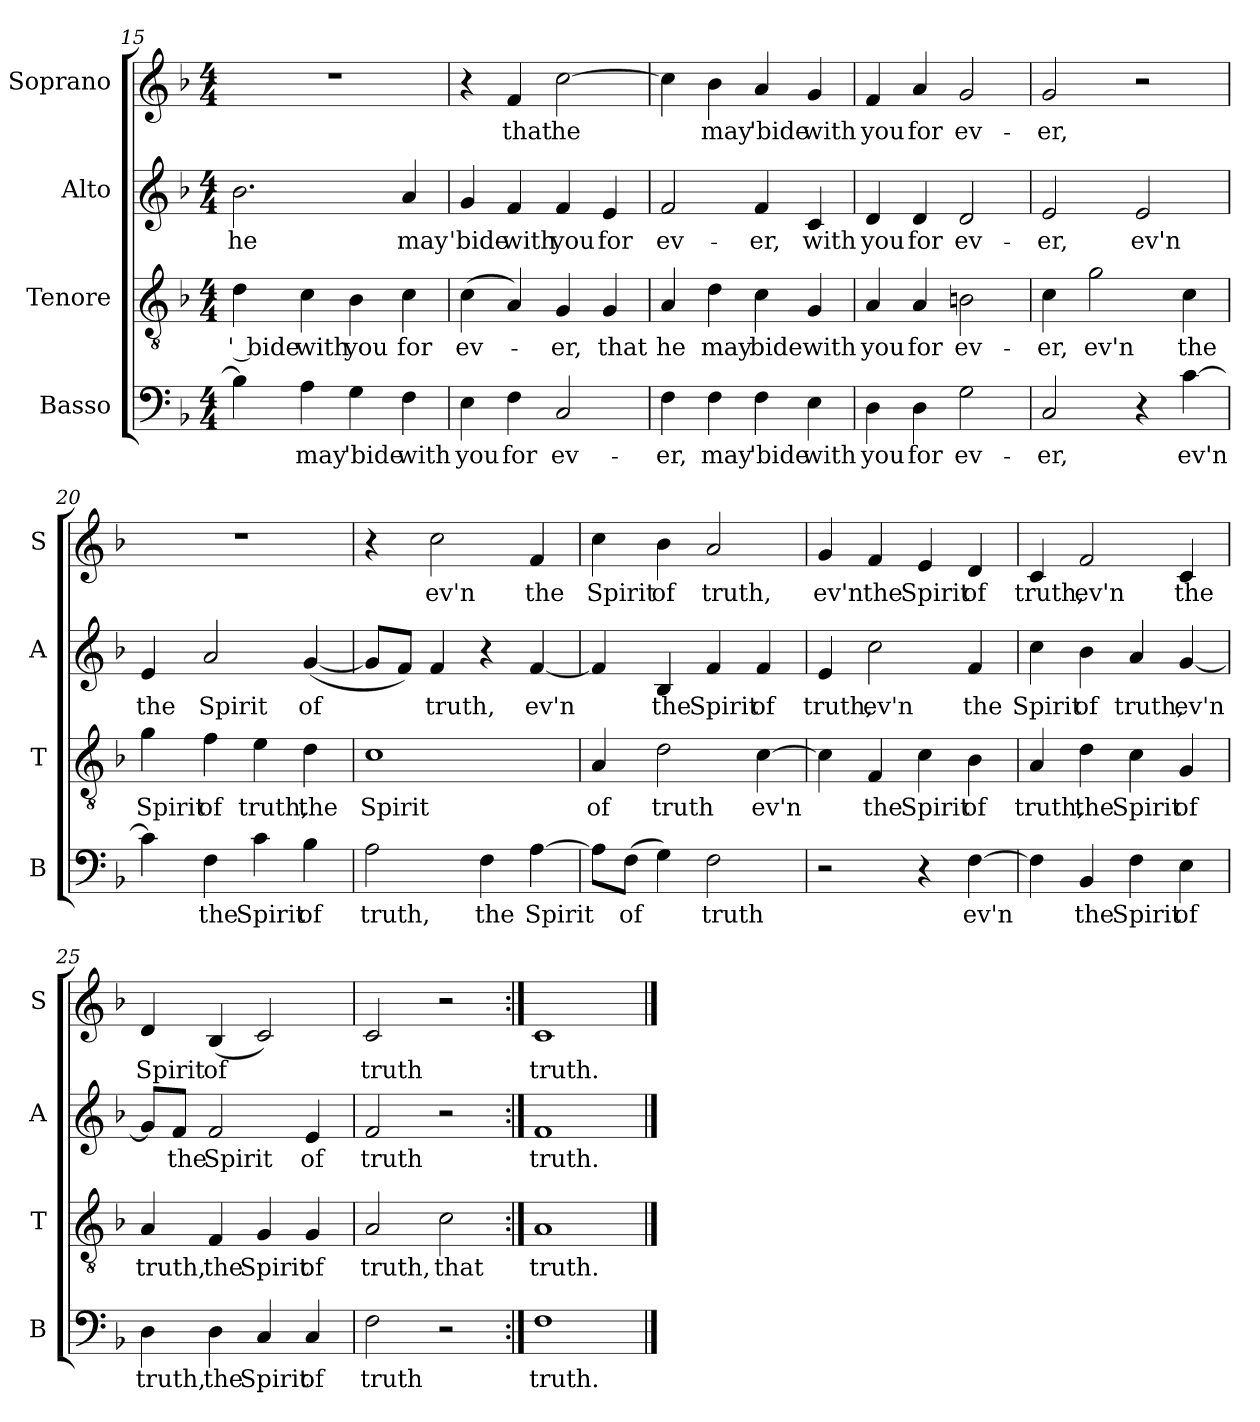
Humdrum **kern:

**kern	**text	**kern	**text	**kern	**text	**kern	**text
*part4	*part4	*part3	*part3	*part2	*part2	*part1	*part1
*staff4	*staff4	*staff3	*staff3	*staff2	*staff2	*staff1	*staff1
*I"Basso	*	*I"Tenore	*	*I"Alto	*	*I"Soprano	*
*I'B	*	*I'T	*	*I'A	*	*I'S	*
*clefF4	*	*clefGv2	*	*clefG2	*	*clefG2	*
*k[b-]	*	*k[b-]	*	*k[b-]	*	*k[b-]	*
*M4/4	*	*M4/4	*	*M4/4	*	*M4/4	*
=15	=15	=15	=15	=15	=15	=15	=15
!	!	!	!LO:LY:b	!	!LO:LY:b	!	!
4B-\]	.	4d\	' bide	2.b-\	he	1r	.
!	!LO:LY:b	!	!LO:LY:b	!	!	!	!
4A\	may	4c\	with	.	.	.	.
!	!LO:LY:b	!	!LO:LY:b	!	!	!	!
4G\	'bide	4B-\	you	.	.	.	.
!	!LO:LY:b	!	!LO:LY:b	!	!LO:LY:b	!	!
4F\	with	4c\	for	4a/	may	.	.
=16	=16	=16	=16	=16	=16	=16	=16
!	!LO:LY:b	!	!LO:LY:b	!	!LO:LY:b	!	!
4E\	you	(4c\	ev-	4g/	'bide	4r	.
!	!LO:LY:b	!	!	!	!LO:LY:b	!	!LO:LY:b
4F\	for	4A/)	.	4f/	with	4f/	that
!	!LO:LY:b	!	!LO:LY:b	!	!LO:LY:b	!	!LO:LY:b
2C/	ev-	4G/	-er,	4f/	you	[2cc\	he
!	!	!	!LO:LY:b	!	!LO:LY:b	!	!
.	.	4G/	that	4e/	for	.	.
=17	=17	=17	=17	=17	=17	=17	=17
!	!LO:LY:b	!	!LO:LY:b	!	!LO:LY:b	!	!
4F\	-er,	4A/	he	2f/	ev-	4cc\]	.
!	!LO:LY:b	!	!LO:LY:b	!	!	!	!LO:LY:b
4F\	may	4d\	may	.	.	4b-\	may
!	!LO:LY:b	!	!LO:LY:b	!	!LO:LY:b	!	!LO:LY:b
4F\	'bide	4c\	bide	4f/	-er,	4a/	'bide
!	!LO:LY:b	!	!LO:LY:b	!	!LO:LY:b	!	!LO:LY:b
4E\	with	4G/	with	4c/	with	4g/	with
=18	=18	=18	=18	=18	=18	=18	=18
!	!LO:LY:b	!	!LO:LY:b	!	!LO:LY:b	!	!LO:LY:b
4D\	you	4A/	you	4d/	you	4f/	you
!	!LO:LY:b	!	!LO:LY:b	!	!LO:LY:b	!	!LO:LY:b
4D\	for	4A/	for	4d/	for	4a/	for
!	!LO:LY:b	!	!LO:LY:b	!	!LO:LY:b	!	!LO:LY:b
2G\	ev-	2Bn\	ev-	2d/	ev-	2g/	ev-
!!LO:PB:g=z
=19	=19	=19	=19	=19	=19	=19	=19
!	!LO:LY:b	!	!LO:LY:b	!	!LO:LY:b	!	!LO:LY:b
2C/	-er,	4c\	-er,	2e/	-er,	2g/	-er,
!	!	!	!LO:LY:b	!	!	!	!
.	.	2g\	ev'n	.	.	.	.
!	!	!	!	!	!LO:LY:b	!	!
4r	.	.	.	2e/	ev'n	2r	.
!	!LO:LY:b	!	!LO:LY:b	!	!	!	!
[4c\	ev'n	4c\	the	.	.	.	.
=20	=20	=20	=20	=20	=20	=20	=20
!	!	!	!LO:LY:b	!	!LO:LY:b	!	!
4c\]	.	4g\	Spirit	4e/	the	1r	.
!	!LO:LY:b	!	!LO:LY:b	!	!LO:LY:b	!	!
4F\	the	4f\	of	2a/	Spirit	.	.
!	!LO:LY:b	!	!LO:LY:b	!	!	!	!
4c\	Spirit	4e\	truth,	.	.	.	.
!	!LO:LY:b	!	!LO:LY:b	!	!LO:LY:b	!	!
4B-\	of	4d\	the	([4g/	of	.	.
=21	=21	=21	=21	=21	=21	=21	=21
!	!LO:LY:b	!	!LO:LY:b	!	!	!	!
2A\	truth,	1c	Spirit	8g/L]	.	4r	.
.	.	.	.	8f/J)	.	.	.
!	!	!	!	!	!LO:LY:b	!	!LO:LY:b
.	.	.	.	4f/	truth,	2cc\	ev'n
!	!LO:LY:b	!	!	!	!	!	!
4F\	the	.	.	4r	.	.	.
!	!LO:LY:b	!	!	!	!LO:LY:b	!	!LO:LY:b
[4A\	Spirit	.	.	[4f/	ev'n	4f/	the
=22	=22	=22	=22	=22	=22	=22	=22
!	!	!	!LO:LY:b	!	!	!	!LO:LY:b
8A\L]	.	4A/	of	4f/]	.	4cc\	Spirit
!	!LO:LY:b	!	!	!	!	!	!
(8F\J	of	.	.	.	.	.	.
!	!	!	!LO:LY:b	!	!LO:LY:b	!	!LO:LY:b
4G\)	.	2d\	truth	4B-/	the	4b-\	of
!	!LO:LY:b	!	!	!	!LO:LY:b	!	!LO:LY:b
2F\	truth	.	.	4f/	Spirit	2a/	truth,
!	!	!	!LO:LY:b	!	!LO:LY:b	!	!
.	.	[4c\	ev'n	4f/	of	.	.
=23	=23	=23	=23	=23	=23	=23	=23
!	!	!	!	!	!LO:LY:b	!	!LO:LY:b
2r	.	4c\]	.	4e/	truth,	4g/	ev'n
!	!	!	!LO:LY:b	!	!LO:LY:b	!	!LO:LY:b
.	.	4F/	the	2cc\	ev'n	4f/	the
!	!	!	!LO:LY:b	!	!	!	!LO:LY:b
4r	.	4c\	Spirit	.	.	4e/	Spirit
!	!LO:LY:b	!	!LO:LY:b	!	!LO:LY:b	!	!LO:LY:b
[4F\	ev'n	4B-\	of	4f/	the	4d/	of
!!LO:LB:g=z
=24	=24	=24	=24	=24	=24	=24	=24
!	!	!	!LO:LY:b	!	!LO:LY:b	!	!LO:LY:b
4F\]	.	4A/	truth,	4cc\	Spirit	4c/	truth,
!	!LO:LY:b	!	!LO:LY:b	!	!LO:LY:b	!	!LO:LY:b
4BB-/	the	4d\	the	4b-\	of	2f/	ev'n
!	!LO:LY:b	!	!LO:LY:b	!	!LO:LY:b	!	!
4F\	Spirit	4c\	Spirit	4a/	truth,	.	.
!	!LO:LY:b	!	!LO:LY:b	!	!LO:LY:b	!	!LO:LY:b
4E\	of	4G/	of	[4g/	ev'n	4c/	the
=25	=25	=25	=25	=25	=25	=25	=25
!	!LO:LY:b	!	!LO:LY:b	!	!	!	!LO:LY:b
4D\	truth,	4A/	truth,	8g/L]	.	4d/	Spirit
!	!	!	!	!	!LO:LY:b	!	!
.	.	.	.	8f/J	the	.	.
!	!LO:LY:b	!	!LO:LY:b	!	!LO:LY:b	!	!LO:LY:b
4D\	the	4F/	the	2f/	Spirit	(>4B-/	of
!	!LO:LY:b	!	!LO:LY:b	!	!	!	!
4C/	Spirit	4G/	Spirit	.	.	2c/)	.
!	!LO:LY:b	!	!LO:LY:b	!	!LO:LY:b	!	!
4C/	of	4G/	of	4e/	of	.	.
=26	=26	=26	=26	=26	=26	=26	=26
!	!LO:LY:b	!	!LO:LY:b	!	!LO:LY:b	!	!LO:LY:b
2F\	truth	2A/	truth,	2f/	truth	2c/	truth
!	!	!	!LO:LY:b	!	!	!	!
2r	.	2c\	that	2r	.	2r	.
=27:|!	=27:|!	=27:|!	=27:|!	=27:|!	=27:|!	=27:|!	=27:|!
!	!LO:LY:b	!	!LO:LY:b	!	!LO:LY:b	!	!LO:LY:b
1F	truth.	1A	truth.	1f	truth.	1c	truth.
==	==	==	==	==	==	==	==
*-	*-	*-	*-	*-	*-	*-	*-
